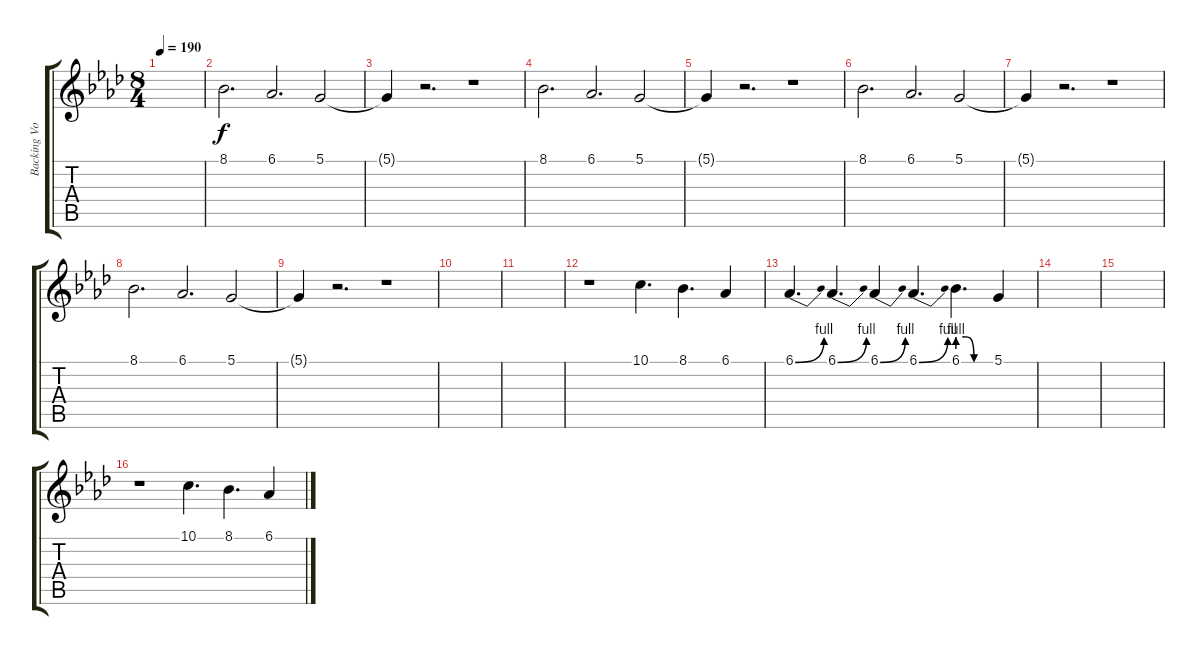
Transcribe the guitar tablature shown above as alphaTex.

\track ("Backing Vocals" "Backing Vo") {instrument clarinet}
\staff {score tabs}
\tuning (D4 A3 F3 C3 G2 C2) {hide}
\ts (8 4)
\tempo 190
\clef g2
\ks ab
|
8.1.2{d} 6.1.2{d} 5.1.2 |
5.1{t}.4 r.2{d} r.1 |
8.1.2{d} 6.1.2{d} 5.1.2 |
5.1{t}.4 r.2{d} r.1 |
8.1.2{d} 6.1.2{d} 5.1.2 |
5.1{t}.4 r.2{d} r.1 |
8.1.2{d} 6.1.2{d} 5.1.2 |
5.1{t}.4 r.2{d} r.1 |
|
|
r.1 10.1.4{d} 8.1.4{d} 6.1.4 |
6.1{be (bend 0 0 60 4)}.4{d} 6.1{be (bend 0 0 60 4)}.4{d} 6.1{be (bend 0 0 60 4)}.4 6.1{be (bend 0 0 60 4)}.4{d} 6.1{be (custom 0 4 15 4 30 0 60 0)}.4{d} 5.1.4 |
|
|
r.1 10.1.4{d} 8.1.4{d} 6.1.4
